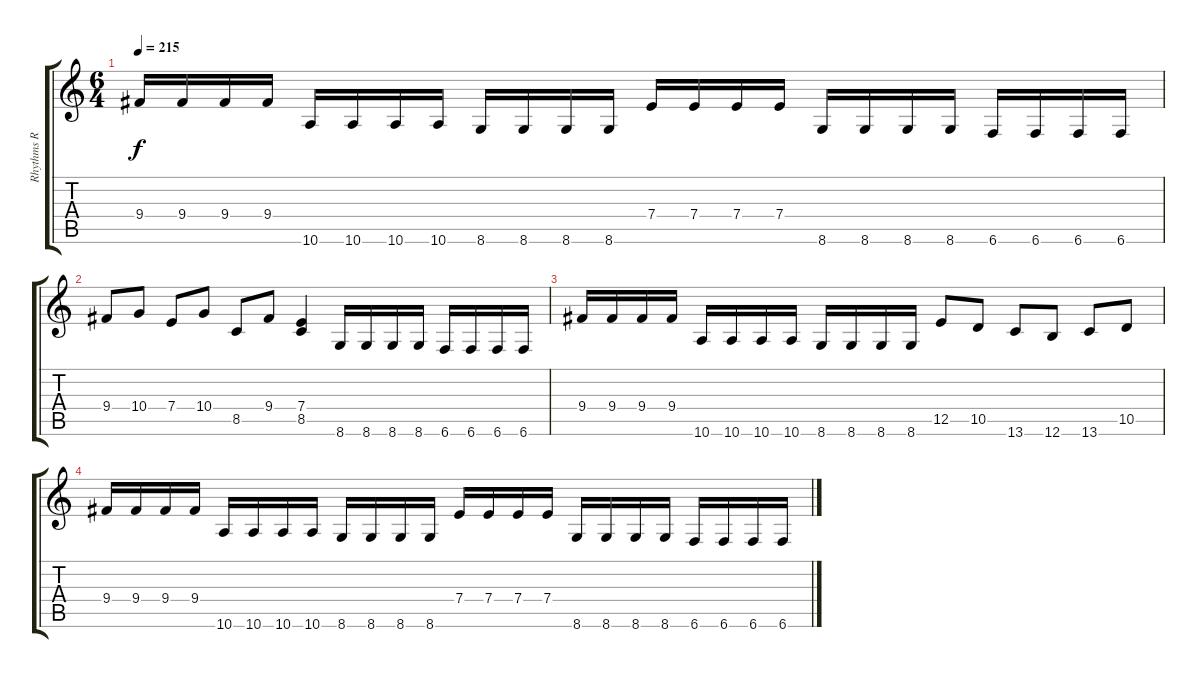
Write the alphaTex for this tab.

\track ("Rhythms R" "Rhythms R") {instrument distortionguitar}
\staff {score tabs}
\tuning (B3 Gb3 D3 A2 E2 B1) {hide}
\ts (6 4)
\tempo 215
\clef g2
\ks c
9.4.16{dy f} 9.4.16 9.4.16 9.4.16 10.6.16 10.6.16 10.6.16 10.6.16 8.6.16 8.6.16 8.6.16 8.6.16 7.4.16 7.4.16 7.4.16 7.4.16 8.6.16 8.6.16 8.6.16 8.6.16 6.6.16 6.6.16 6.6.16 6.6.16 |
9.4.8 10.4.8 7.4.8 10.4.8 8.5.8 9.4.8 (7.4 8.5).4{volume 0} 8.6.16 8.6.16 8.6.16 8.6.16 6.6.16 6.6.16 6.6.16 6.6.16 |
9.4.16 9.4.16 9.4.16 9.4.16 10.6.16 10.6.16 10.6.16 10.6.16 8.6.16 8.6.16 8.6.16 8.6.16 12.5.8 10.5.8 13.6.8 12.6.8 13.6.8 10.5.8 |
9.4.16 9.4.16 9.4.16 9.4.16 10.6.16 10.6.16 10.6.16 10.6.16 8.6.16 8.6.16 8.6.16 8.6.16 7.4.16 7.4.16 7.4.16 7.4.16 8.6.16 8.6.16 8.6.16 8.6.16 6.6.16 6.6.16 6.6.16 6.6.16
